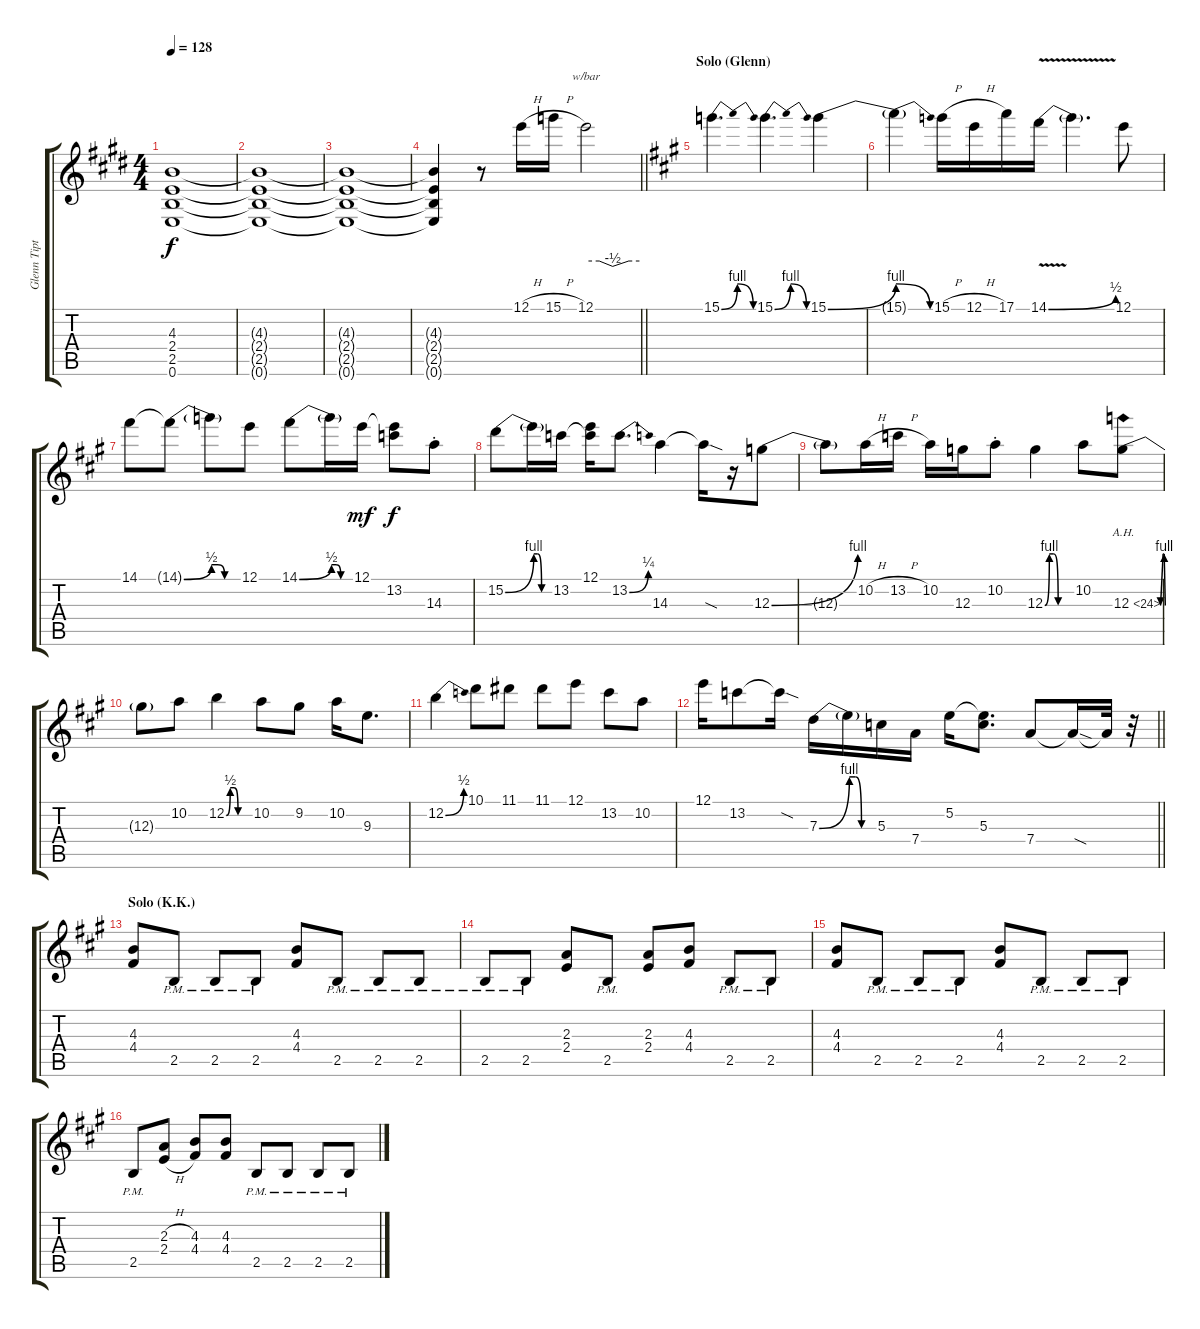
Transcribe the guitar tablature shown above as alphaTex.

\track ("Glenn Tipton" "Glenn Tipt") {instrument overdrivenguitar}
\staff {score tabs}
\tuning (E4 B3 G3 D3 A2 E2) {hide}
\ts (4 4)
\tempo 128
\clef g2
\ks e
(4.3 2.4 2.5 0.6).1{dy f volume 6} |
(4.3{t} 2.4{t} 2.5{t} 0.6{t}).1 |
(4.3{t} 2.4{t} 2.5{t} 0.6{t}).1 |
\barLineRight lightlight
(4.3{t} 2.4{t} 2.5{t} 0.6{t}).4 r.8{volume 16} 12.1{h}.16 15.1{h}.16 12.1.2{tbe (custom default 0 0 15 0 30 -2 48 0 60 0)} |
\section ("" "Solo (Glenn)")
\ks a
15.1{be (bendrelease 0 0 10 4 26 4 60 0)}.4{d} 15.1{be (bendrelease 0 0 10 4 26 4 60 0)}.4{d} 15.1{be (bend 0 0 60 4)}.4 |
15.1{be (release 0 4 60 0) t}.4 15.1{h}.16 12.1{h}.16 17.1.16 14.1{be (bend 0 0 60 2) v}.16 14.1{t}.4{d} 12.1.8 |
14.1.8 14.1{be (bend 0 0 60 2) t}.8 14.1{be (custom 0 2 15 2 30 0 60 0) t}.8 12.1.8 14.1{be (bend 0 0 60 2)}.8 14.1{be (custom 0 2 15 2 30 0 60 0) t}.16 12.1.16{dy mf} (12.1{t} 13.2).8{dy f} 14.3{st}.8 |
15.2{be (bend 0 0 60 4)}.8 15.2{be (custom 0 4 15 4 30 0 60 0) t}.16 13.2.16 (12.1 13.2{t}).16 13.2{be (bend 0 0 60 1)}.8{d} 14.3.4 14.3{sod t}.16 r.16 12.3{be (bend 0 0 60 4)}.8 |
12.3{t}.8 10.2{h}.16 13.2{h}.16 10.2.16 12.3.16 10.2{st}.8 12.3{be (custom 0 0 10 4 20 4 30 0 60 0)}.4 10.2.8 12.3{be (custom 0 0 10 4 20 4 43 0 60 0) ah 12}.8 |
12.3{t}.8 10.2.8 12.2{be (custom 0 0 10 2 20 2 30 0 60 0)}.4 10.2.8 9.2.8 10.2.16 9.3.8{d} |
12.2{be (bend 0 0 60 2)}.4 10.1.8 11.1.8 11.1.8 12.1.8 13.2.8 10.2.8 |
\barLineRight lightlight
12.1.16 13.2.8 13.2{sod t}.16 7.3{be (bend 0 0 60 4)}.16 7.3{be (custom 0 4 15 4 30 0 60 0) t}.16 5.3.16 7.4.16 5.2.16 (5.2{t} 5.3).8{d} 7.4.8 7.4{sod t}.16 7.4{t}.32 r.32 |
\section ("" "Solo (K.K.)")
(4.3 4.4).8{volume 15} 2.5{pm}.8 2.5{pm}.8 2.5{pm}.8 (4.3 4.4).8 2.5{pm}.8 2.5{pm}.8 2.5{pm}.8 |
2.5{pm}.8 2.5{pm}.8 (2.3 2.4).8 2.5{pm}.8 (2.3 2.4).8 (4.3 4.4).8 2.5{pm}.8 2.5{pm}.8 |
(4.3 4.4).8 2.5{pm}.8 2.5{pm}.8 2.5{pm}.8 (4.3 4.4).8 2.5{pm}.8 2.5{pm}.8 2.5{pm}.8 |
2.5{pm}.8 (2.3{h} 2.4{h}).8 (4.3 4.4).8 (4.3 4.4).8 2.5{pm}.8 2.5{pm}.8 2.5{pm}.8 2.5{pm}.8
